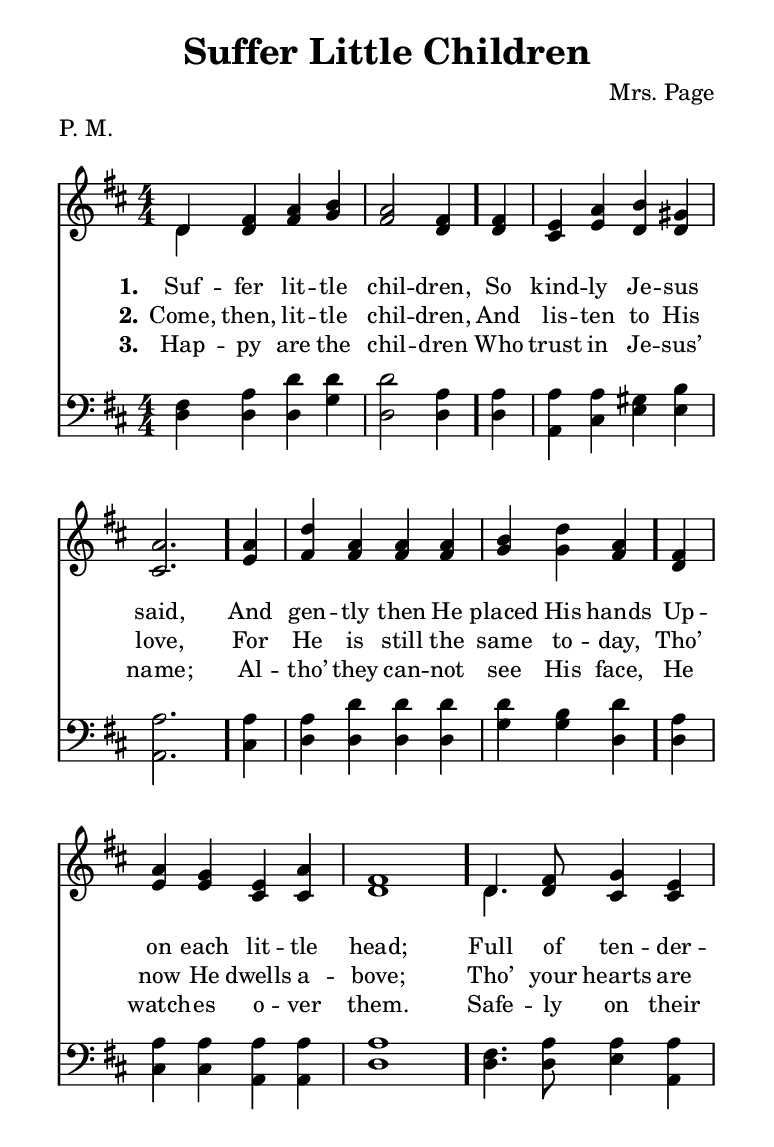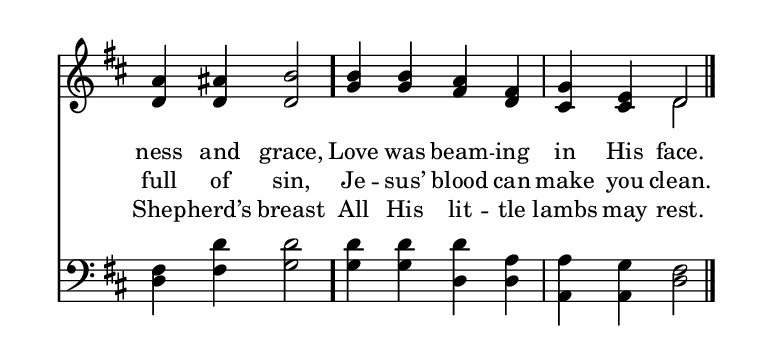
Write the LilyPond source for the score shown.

\include "common/global.ily"
\paper {
  \include "common/paper.ily"
  ragged-bottom = ##t
  ragged-last-bottom = ##t
  systems-per-page = ##f
}

\header{
  %children
  hymnnumber = "325"
  title = "Suffer Little Children"
  tunename = ""
  meter = "P. M."
  poet = ""
  composer = "Mrs. Page"
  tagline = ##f
}

% for fermata in MIDI
ta = { \tempo 4=96 }
tb = { \tempo 4=48 }

patternAA = { c4 c4 c4 c4 | c2 c4 }
patternBA = { c4 | c4 c4 c4 c4 | c2. }
patternCA = { c4 | c4 c4 c4 c4 | c4 c4 c4 }
patternDA = { c4 | c4 c4 c4 c4 | c1 }
patternEA = { c4. c8 c4 c4 | c4 c4 c2 }
patternFA = { c4 c4 c4 c4 | c4 c4 c2 }

global = {
  \include "common/overrides.ily"
  \override Staff.TimeSignature.style = #'numbered
  \time 4/4
  \override Score.MetronomeMark.transparent = ##t % hide all fermata changes too
  \ta
  \key d \major
  \autoBeamOff
}

notesSoprano = {
\global
\relative c' {

  \changePitch \patternAA { d fis a b | a fis }
  \changePitch \patternBA { fis | e a b gis | a } \eogbreak
  \changePitch \patternCA { a | d a a a | b d a }
  \changePitch \patternDA { fis | a g e a | fis } \eogbreak
  \changePitch \patternEA { d fis g e | a ais b }
  \changePitch \patternFA { b b a fis | g e d }

  \bar "|."

}
}

notesAlto = {
\global
\relative e' {

  \changePitch \patternAA { d d fis g | fis d }
  \changePitch \patternBA { d | cis e d d | cis }
  \changePitch \patternCA { e | fis fis fis fis | g g fis }
  \changePitch \patternDA { d | e e cis cis | d }
  \changePitch \patternEA { d d cis cis | d d d }
  \changePitch \patternFA { g g fis d | cis cis d }

}
}

notesTenor = {
\global
\relative a {

  \changePitch \patternAA { fis a d d | d a }
  \changePitch \patternBA { a | a a gis b | a }
  \changePitch \patternCA { a | a d d d | d b d }
  \changePitch \patternDA { a | a a a a | a }
  \changePitch \patternEA { fis a a a | fis d' d }
  \changePitch \patternFA { d d d a | a g fis }

}
}

notesBass = {
\global
\relative f {

  \changePitch \patternAA { d d d g | d d }
  \changePitch \patternBA { d | a cis e e | a, }
  \changePitch \patternCA { cis | d d d d | g g d }
  \changePitch \patternDA { d | cis cis a a | d }
  \changePitch \patternEA { d d e a, | d fis g }
  \changePitch \patternFA { g g d d | a a d }

}
}

wordsA = \lyricmode {
\set stanza = "1."

Suf -- fer lit -- tle chil -- dren, \bar "."
So kind -- ly Je -- sus said, \bar "."
And gen -- tly then He placed His hands \bar "."
Up -- on each lit -- tle head; \bar "."
Full of ten -- der -- ness and grace, \bar "."
Love was beam -- ing in His face. \bar "."

}

wordsB = \lyricmode {
\set stanza = "2."

Come, then, lit -- tle chil -- dren,
And lis -- ten to His love,
For He is still the same to -- day,
Tho’ now He dwells a -- bove;
Tho’ your hearts are full of sin,
Je -- sus’ blood can make you clean.

}

wordsC = \lyricmode {
\set stanza = "3."

Hap -- py are the chil -- dren
Who trust in Je -- sus’ name;
Al -- tho’ they can -- not see His face,
He watch -- es o -- ver them.
Safe -- ly on their Shep -- herd’s breast
All His lit -- tle lambs may rest.

}

\score {
  \context ChoirStaff <<
    \context Staff = upper <<
      \set Staff.autoBeaming = ##f
      \set ChoirStaff.systemStartDelimiter = #'SystemStartBar
      \set ChoirStaff.printPartCombineTexts = ##f
      \partcombine #'(2 . 9) \notesSoprano \notesAlto
      \context NullVoice = sopranos { \voiceOne << \notesSoprano >> }
      \context NullVoice = altos { \voiceTwo << \notesAlto >> }
      \context Lyrics = one   \lyricsto sopranos \wordsA
      \context Lyrics = two   \lyricsto sopranos \wordsB
      \context Lyrics = three \lyricsto sopranos \wordsC
    >>
    \context Staff = men <<
      \set Staff.autoBeaming = ##f
      \clef bass
      \set ChoirStaff.printPartCombineTexts = ##f
      \partcombine #'(2 . 9) \notesTenor \notesBass
      \context NullVoice = tenors { \voiceOne << \notesTenor >> }
      \context NullVoice = basses { \voiceTwo << \notesBass >> }
    >>
  >>
  \layout {
    \include "common/layout.ily"
  }
  \midi{
    \include "common/midi.ily"
  }
}

\version "2.19.49"  % necessary for upgrading to future LilyPond versions.

% vi:set et ts=2 sw=2 ai nocindent syntax=lilypond:
